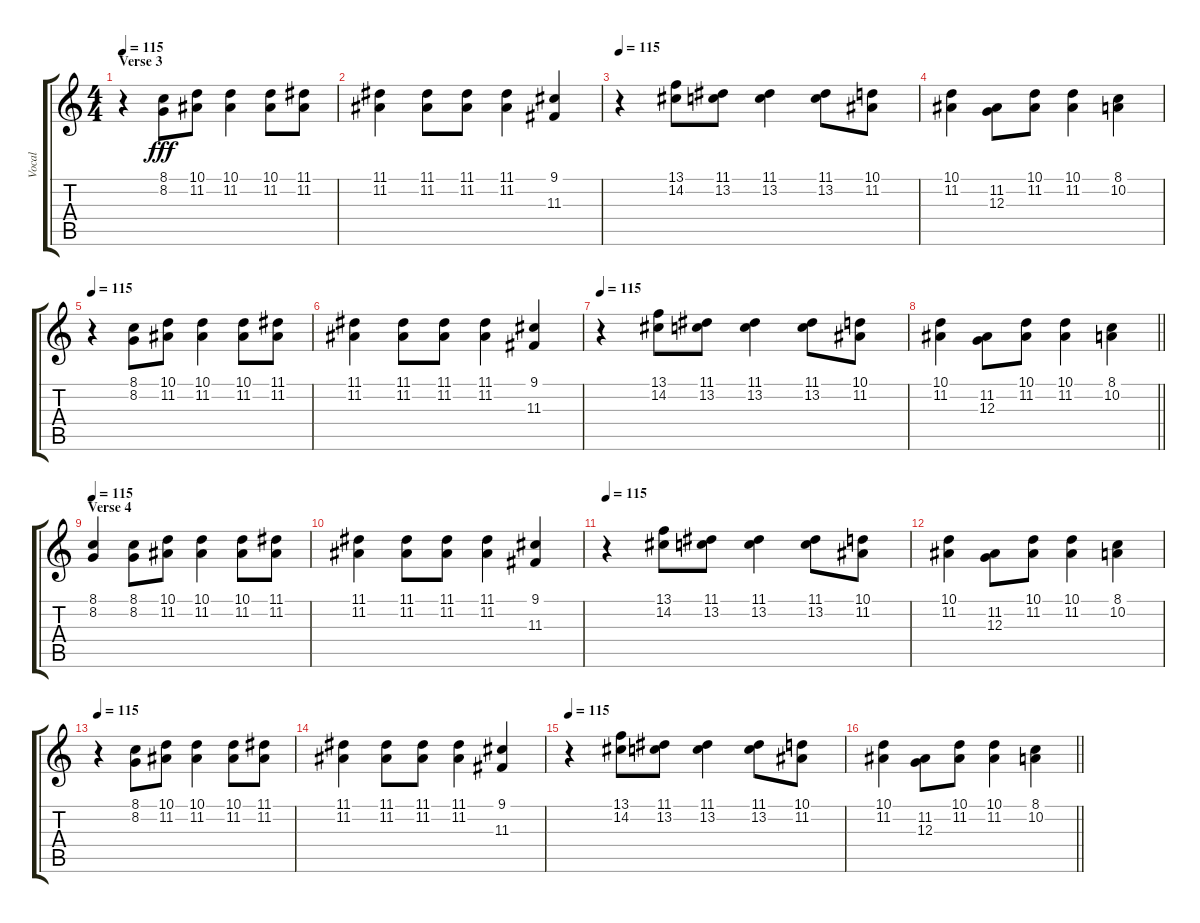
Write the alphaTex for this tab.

\track ("Vocal" "Vocal") {instrument trumpet}
\staff {score tabs}
\tuning (E4 B3 G3 D3 A2 E2) {hide}
\ts (4 4)
\section ("" "Verse 3")
\tempo 115
\clef g2
\ks c
r.4{dy fff} (8.1 8.2).8 (10.1 11.2).8 (10.1 11.2).4 (10.1 11.2).8 (11.1 11.2).8 |
(11.1 11.2).4 (11.1 11.2).8 (11.1 11.2).8 (11.1 11.2).4 (9.1 11.3).4 |
\tempo 115
r.4 (13.1 14.2).8 (11.1 13.2).8 (11.1 13.2).4 (11.1 13.2).8 (10.1 11.2).8 |
(10.1 11.2).4 (11.2 12.3).8 (10.1 11.2).8 (10.1 11.2).4 (8.1 10.2).4 |
\tempo 115
r.4 (8.1 8.2).8 (10.1 11.2).8 (10.1 11.2).4 (10.1 11.2).8 (11.1 11.2).8 |
(11.1 11.2).4 (11.1 11.2).8 (11.1 11.2).8 (11.1 11.2).4 (9.1 11.3).4 |
\tempo 115
r.4 (13.1 14.2).8 (11.1 13.2).8 (11.1 13.2).4 (11.1 13.2).8 (10.1 11.2).8 |
\barLineRight lightlight
(10.1 11.2).4 (11.2 12.3).8 (10.1 11.2).8 (10.1 11.2).4 (8.1 10.2).4 |
\section ("" "Verse 4")
\tempo 115
(8.1 8.2).4 (8.1 8.2).8 (10.1 11.2).8 (10.1 11.2).4 (10.1 11.2).8 (11.1 11.2).8 |
(11.1 11.2).4 (11.1 11.2).8 (11.1 11.2).8 (11.1 11.2).4 (9.1 11.3).4 |
\tempo 115
r.4 (13.1 14.2).8 (11.1 13.2).8 (11.1 13.2).4 (11.1 13.2).8 (10.1 11.2).8 |
(10.1 11.2).4 (11.2 12.3).8 (10.1 11.2).8 (10.1 11.2).4 (8.1 10.2).4 |
\tempo 115
r.4 (8.1 8.2).8 (10.1 11.2).8 (10.1 11.2).4 (10.1 11.2).8 (11.1 11.2).8 |
(11.1 11.2).4 (11.1 11.2).8 (11.1 11.2).8 (11.1 11.2).4 (9.1 11.3).4 |
\tempo 115
r.4 (13.1 14.2).8 (11.1 13.2).8 (11.1 13.2).4 (11.1 13.2).8 (10.1 11.2).8 |
\barLineRight lightlight
(10.1 11.2).4 (11.2 12.3).8 (10.1 11.2).8 (10.1 11.2).4 (8.1 10.2).4
